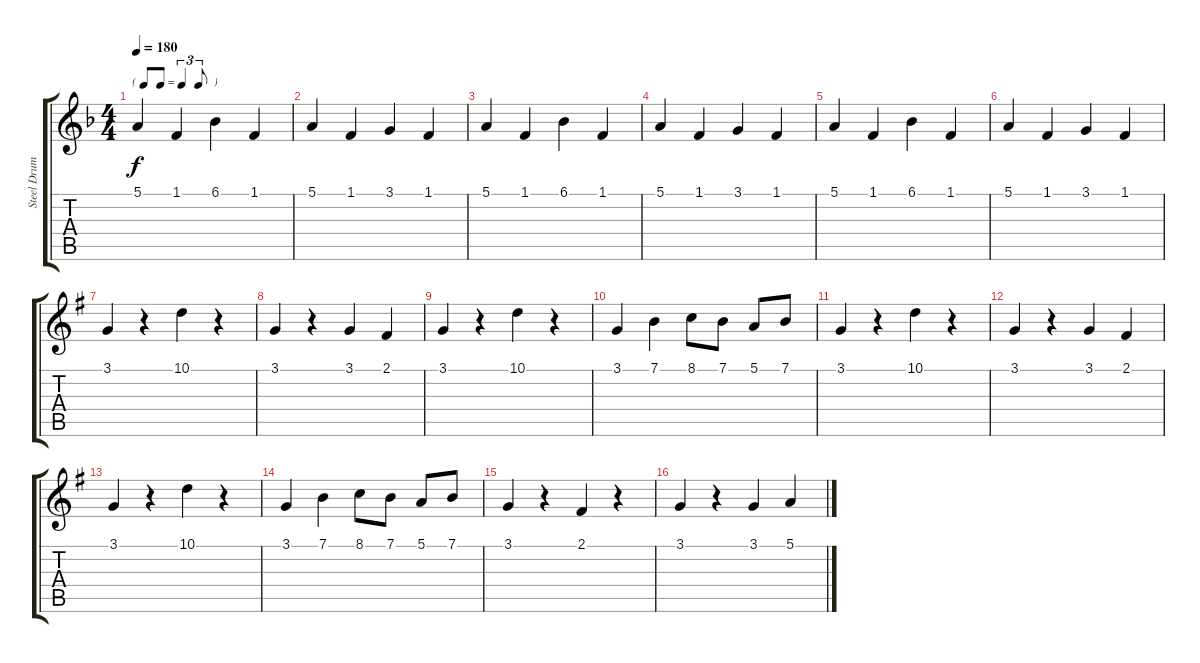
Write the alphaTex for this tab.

\track ("Steel Drums" "Steel Drum") {instrument steeldrums}
\staff {score tabs}
\tuning (E4 B3 G3 D3 A2 E2) {hide}
\ts (4 4)
\tf triplet8th
\tempo 180
\clef g2
\ks f
5.1.4{dy f} 1.1.4 6.1.4 1.1.4 |
5.1.4 1.1.4 3.1.4 1.1.4 |
5.1.4 1.1.4 6.1.4 1.1.4 |
5.1.4 1.1.4 3.1.4 1.1.4 |
5.1.4 1.1.4 6.1.4 1.1.4 |
5.1.4 1.1.4 3.1.4 1.1.4 |
\ks g
3.1.4 r.4 10.1.4 r.4 |
3.1.4 r.4 3.1.4 2.1.4 |
3.1.4 r.4 10.1.4 r.4 |
3.1.4 7.1.4 8.1.8 7.1.8 5.1.8 7.1.8 |
3.1.4 r.4 10.1.4 r.4 |
3.1.4 r.4 3.1.4 2.1.4 |
3.1.4 r.4 10.1.4 r.4 |
3.1.4 7.1.4 8.1.8 7.1.8 5.1.8 7.1.8 |
3.1.4 r.4 2.1.4 r.4 |
3.1.4 r.4 3.1.4 5.1.4
